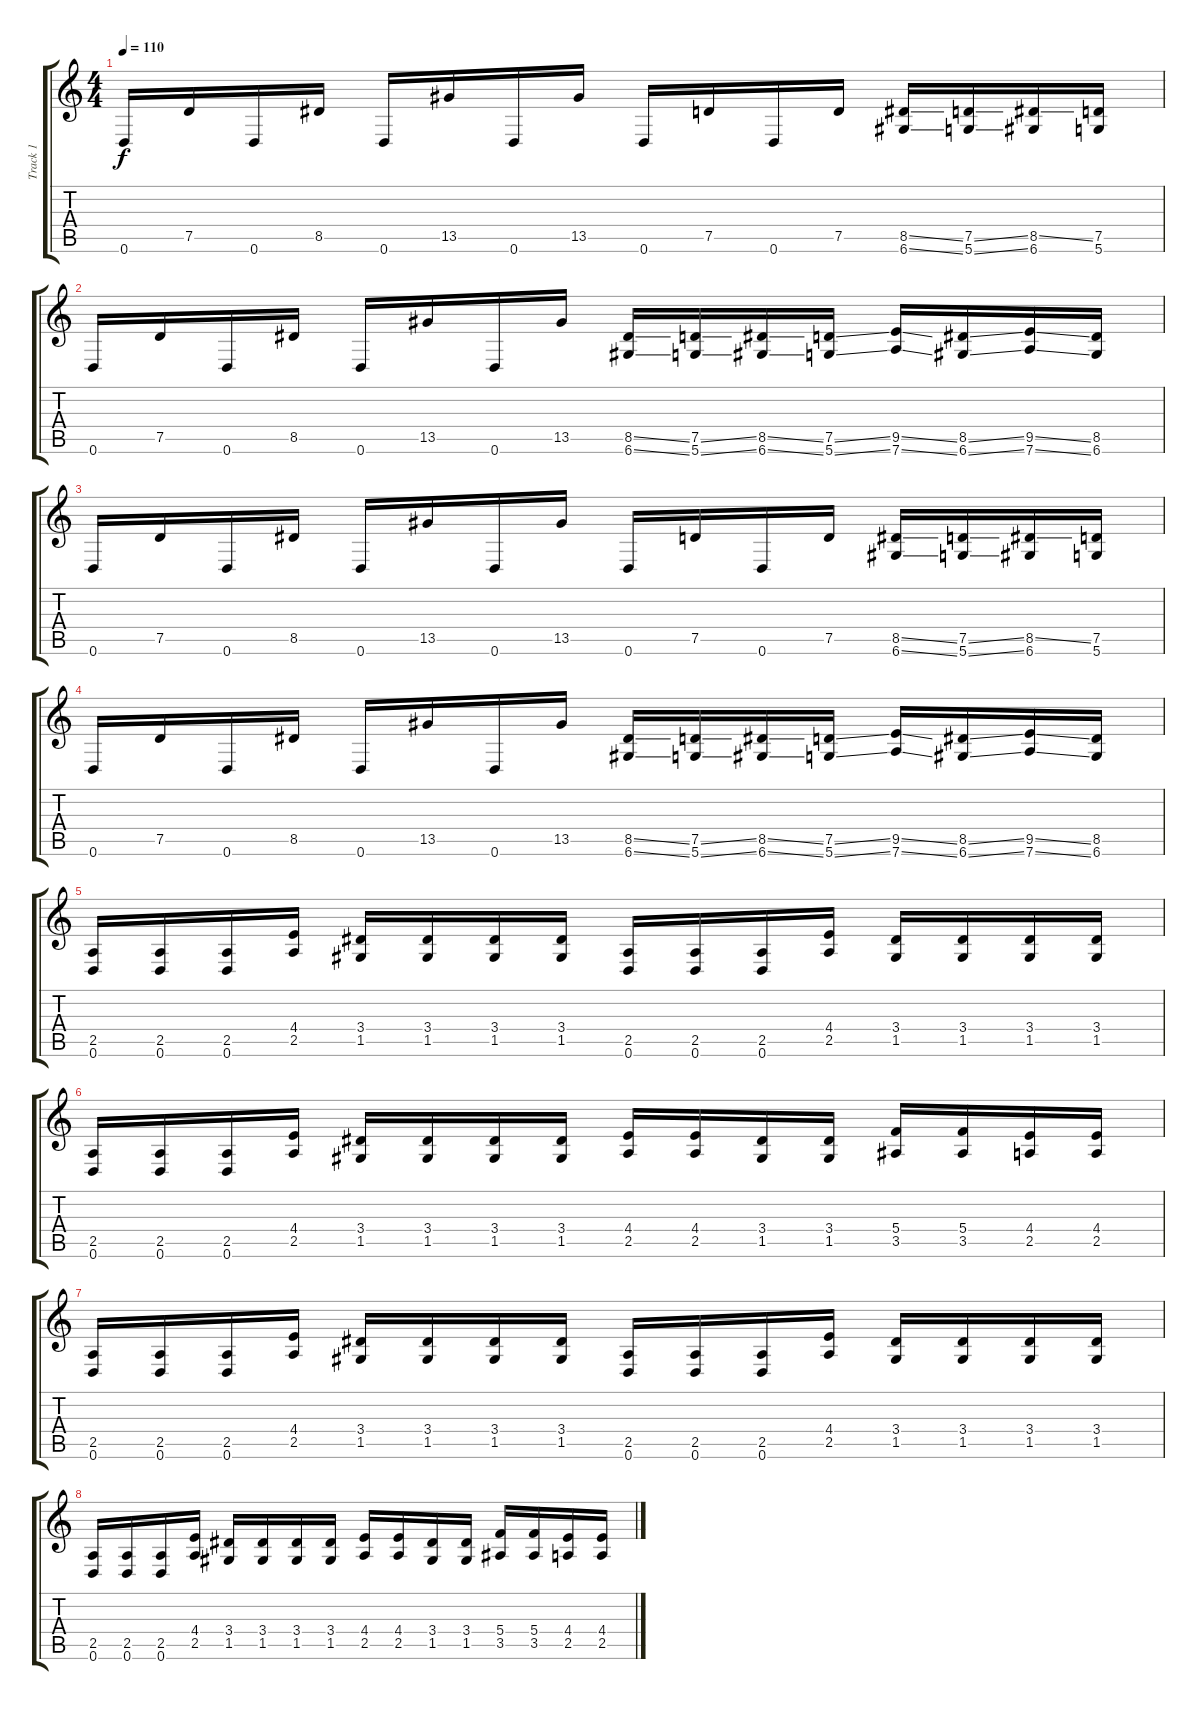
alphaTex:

\track ("Track 1" "Track 1") {instrument distortionguitar}
\staff {score tabs}
\tuning (D4 A3 F3 C3 G2 D2) {hide}
\ts (4 4)
\tempo 110
\clef g2
\ks c
0.6.16{dy f} 7.5.16 0.6.16 8.5.16 0.6.16 13.5.16 0.6.16 13.5.16 0.6.16 7.5.16 0.6.16 7.5.16 (8.5{ss} 6.6{ss}).16 (7.5{ss} 5.6{ss}).16 (8.5{ss} 6.6).16 (7.5 5.6).16 |
0.6.16 7.5.16 0.6.16 8.5.16 0.6.16 13.5.16 0.6.16 13.5.16 (8.5{ss} 6.6{ss}).16 (7.5{ss} 5.6{ss}).16 (8.5{ss} 6.6{ss}).16 (7.5{ss} 5.6{ss}).16 (9.5{ss} 7.6{ss}).16 (8.5{ss} 6.6{ss}).16 (9.5{ss} 7.6{ss}).16 (8.5 6.6).16 |
0.6.16 7.5.16 0.6.16 8.5.16 0.6.16 13.5.16 0.6.16 13.5.16 0.6.16 7.5.16 0.6.16 7.5.16 (8.5{ss} 6.6{ss}).16 (7.5{ss} 5.6{ss}).16 (8.5{ss} 6.6).16 (7.5 5.6).16 |
0.6.16 7.5.16 0.6.16 8.5.16 0.6.16 13.5.16 0.6.16 13.5.16 (8.5{ss} 6.6{ss}).16 (7.5{ss} 5.6{ss}).16 (8.5{ss} 6.6{ss}).16 (7.5{ss} 5.6{ss}).16 (9.5{ss} 7.6{ss}).16 (8.5{ss} 6.6{ss}).16 (9.5{ss} 7.6{ss}).16 (8.5 6.6).16 |
(2.5 0.6).16 (2.5 0.6).16 (2.5 0.6).16 (4.4 2.5).16 (3.4 1.5).16 (3.4 1.5).16 (3.4 1.5).16 (3.4 1.5).16 (2.5 0.6).16 (2.5 0.6).16 (2.5 0.6).16 (4.4 2.5).16 (3.4 1.5).16 (3.4 1.5).16 (3.4 1.5).16 (3.4 1.5).16 |
(2.5 0.6).16 (2.5 0.6).16 (2.5 0.6).16 (4.4 2.5).16 (3.4 1.5).16 (3.4 1.5).16 (3.4 1.5).16 (3.4 1.5).16 (4.4 2.5).16 (4.4 2.5).16 (3.4 1.5).16 (3.4 1.5).16 (5.4 3.5).16 (5.4 3.5).16 (4.4 2.5).16 (4.4 2.5).16 |
(2.5 0.6).16 (2.5 0.6).16 (2.5 0.6).16 (4.4 2.5).16 (3.4 1.5).16 (3.4 1.5).16 (3.4 1.5).16 (3.4 1.5).16 (2.5 0.6).16 (2.5 0.6).16 (2.5 0.6).16 (4.4 2.5).16 (3.4 1.5).16 (3.4 1.5).16 (3.4 1.5).16 (3.4 1.5).16 |
(2.5 0.6).16 (2.5 0.6).16 (2.5 0.6).16 (4.4 2.5).16 (3.4 1.5).16 (3.4 1.5).16 (3.4 1.5).16 (3.4 1.5).16 (4.4 2.5).16 (4.4 2.5).16 (3.4 1.5).16 (3.4 1.5).16 (5.4 3.5).16 (5.4 3.5).16 (4.4 2.5).16 (4.4 2.5).16
